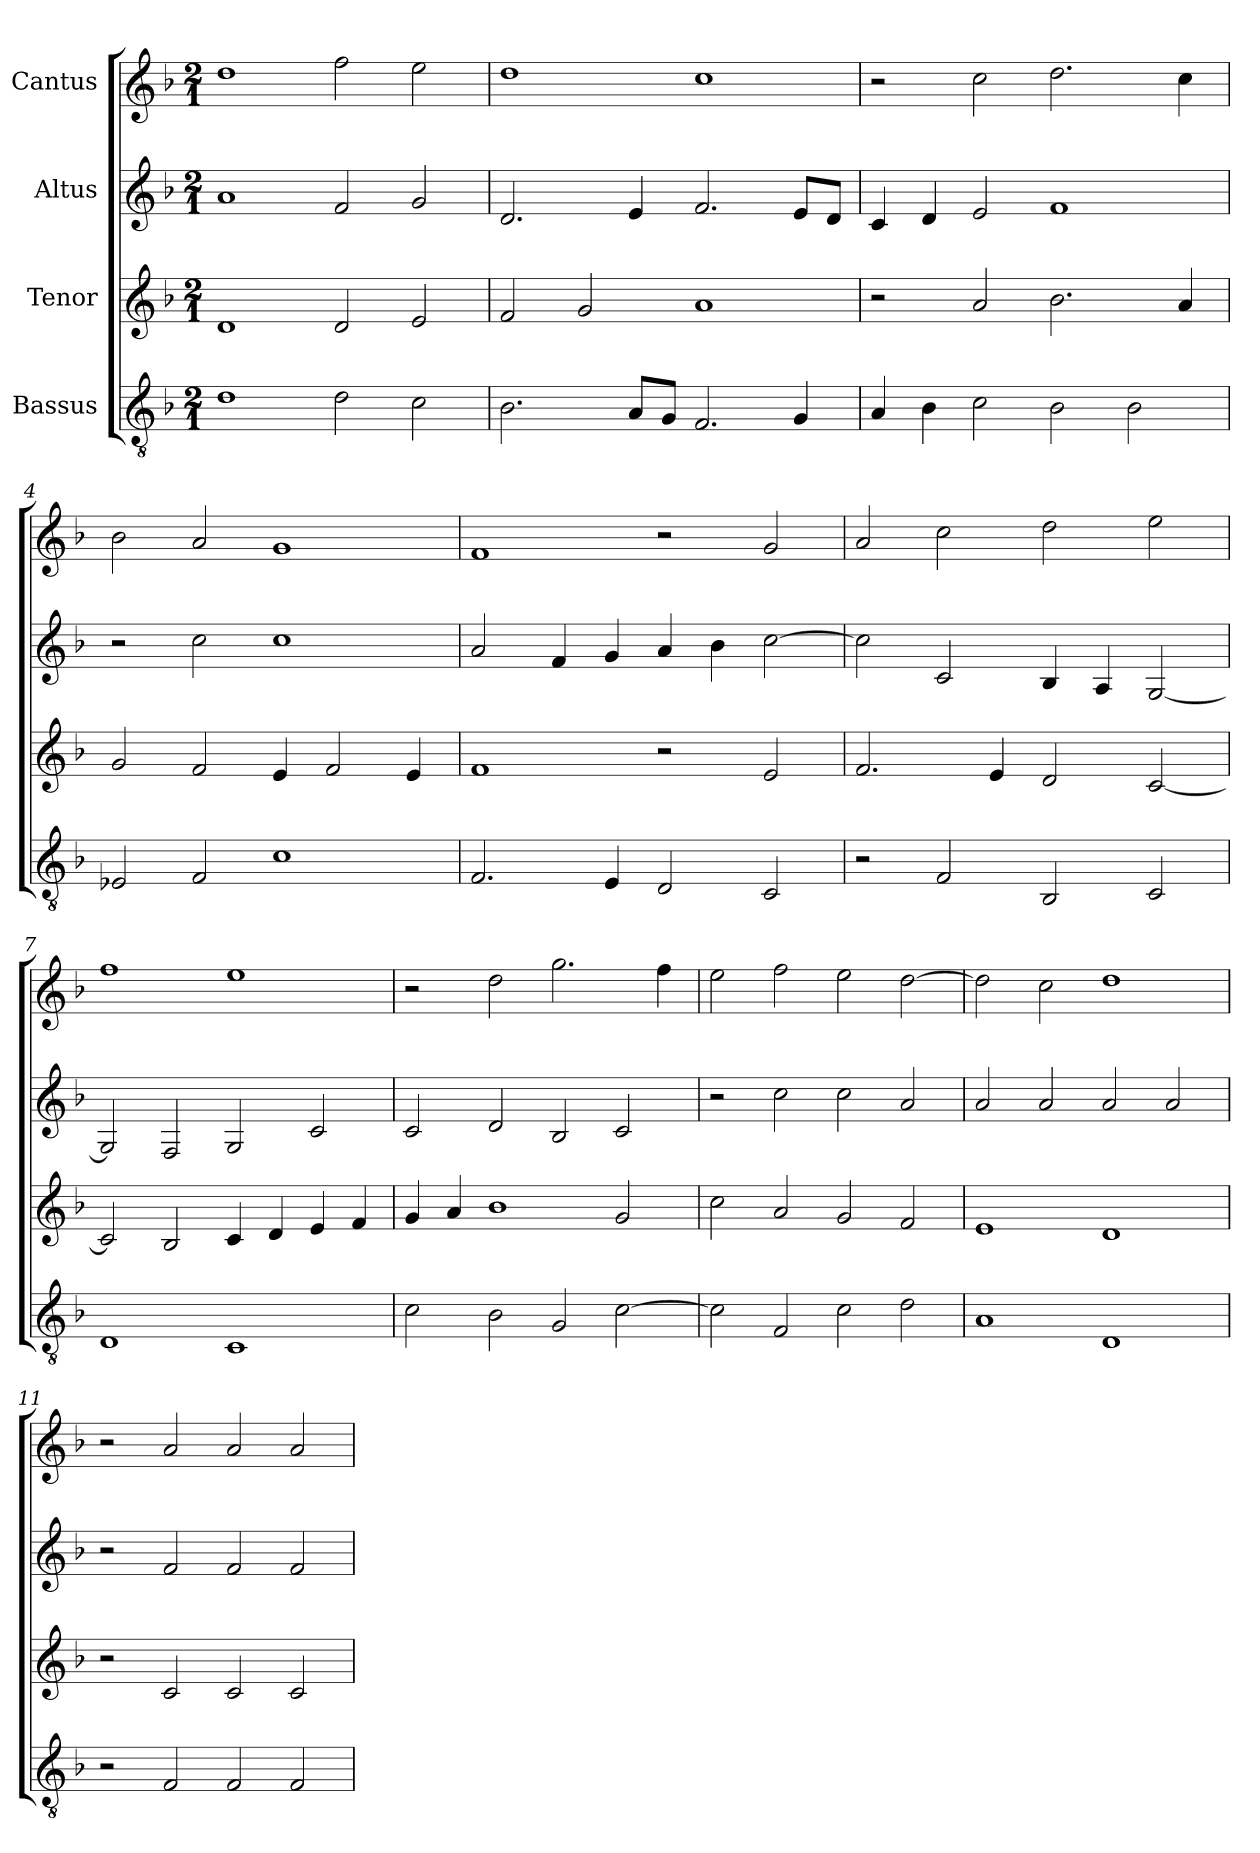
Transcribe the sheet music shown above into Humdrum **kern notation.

**kern	**kern	**kern	**kern
*part4	*part3	*part2	*part1
*staff4	*staff3	*staff2	*staff1
*I"Bassus	*I"Tenor	*I"Altus	*I"Cantus
!!LO:PB:g=z
*clefGv2	*clefG2	*clefG2	*clefG2
*ITrd7c12	*	*	*
*k[b-]	*k[b-]	*k[b-]	*k[b-]
*F:	*F:	*F:	*F:
*M2/1	*M2/1	*M2/1	*M2/1
*MM320	*MM320	*MM320	*MM320
=1	=1	=1	=1
1Di	1di	1ai	1ddi
2Di\	2di/	2fi/	2ffi\
2Ci\	2ei/	2gi/	2eei\
=2	=2	=2	=2
2.BB-i\	2fi/	2.di/	1ddi
.	2gi/	.	.
8AAi/L	.	4ei/	.
8GGi/J	.	.	.
2.FFi/	1ai	2.fi/	1cci
4GGi/	.	8ei/L	.
.	.	8di/J	.
=3	=3	=3	=3
4AAi/	2r	4ci/	2r
4BB-i\	.	4di/	.
2Ci\	2ai/	2ei/	2cci\
2BB-i\	2.b-i\	1fi	2.ddi\
2BB-i\	.	.	.
.	4ai/	.	4cci\
=4	=4	=4	=4
2EE-Xi/	2gi/	2r	2b-i\
2FFi/	2fi/	2cci\	2ai/
1Ci	4ei/	1cci	1gi
.	2fi/	.	.
.	4ei/	.	.
=5	=5	=5	=5
2.FFi/	1fi	2ai/	1fi
.	.	4fi/	.
4EEi/	.	4gi/	.
2DDi/	2r	4ai/	2r
.	.	4b-i\	.
2CCi/	2ei/	[>2cci\	2gi/
!!LO:LB:g=z
=6	=6	=6	=6
2r	2.fi/	2cci\]	2ai/
2FFi/	.	2ci/	2cci\
.	4ei/	.	.
2BBB-i/	2di/	4B-i/	2ddi\
.	.	4Ai/	.
2CCi/	[<2ci/	[<2Gi/	2eei\
=7	=7	=7	=7
1DDi	2ci/]	2Gi/]	1ffi
.	2B-i/	2Fi/	.
1CCi	4ci/	2Gi/	1eei
.	4di/	.	.
.	4ei/	2ci/	.
.	4fi/	.	.
=8	=8	=8	=8
2Ci\	4gi/	2ci/	2r
.	4ai/	.	.
2BB-i\	1b-i	2di/	2ddi\
2GGi/	.	2B-i/	2.ggi\
[>2Ci\	2gi/	2ci/	.
.	.	.	4ffi\
=9	=9	=9	=9
2Ci\]	2cci\	2r	2eei\
2FFi/	2ai/	2cci\	2ffi\
2Ci\	2gi/	2cci\	2eei\
2Di\	2fi/	2ai/	[>2ddi\
=10	=10	=10	=10
1AAi	1ei	2ai/	2ddi\]
.	.	2ai/	2cci\
1DDi	1di	2ai/	1ddi
.	.	2ai/	.
!!LO:LB:g=z
=11	=11	=11	=11
2r	2r	2r	2r
2FFi/	2ci/	2fi/	2ai/
2FFi/	2ci/	2fi/	2ai/
2FFi/	2ci/	2fi/	2ai/
=	=	=	=
*-	*-	*-	*-
